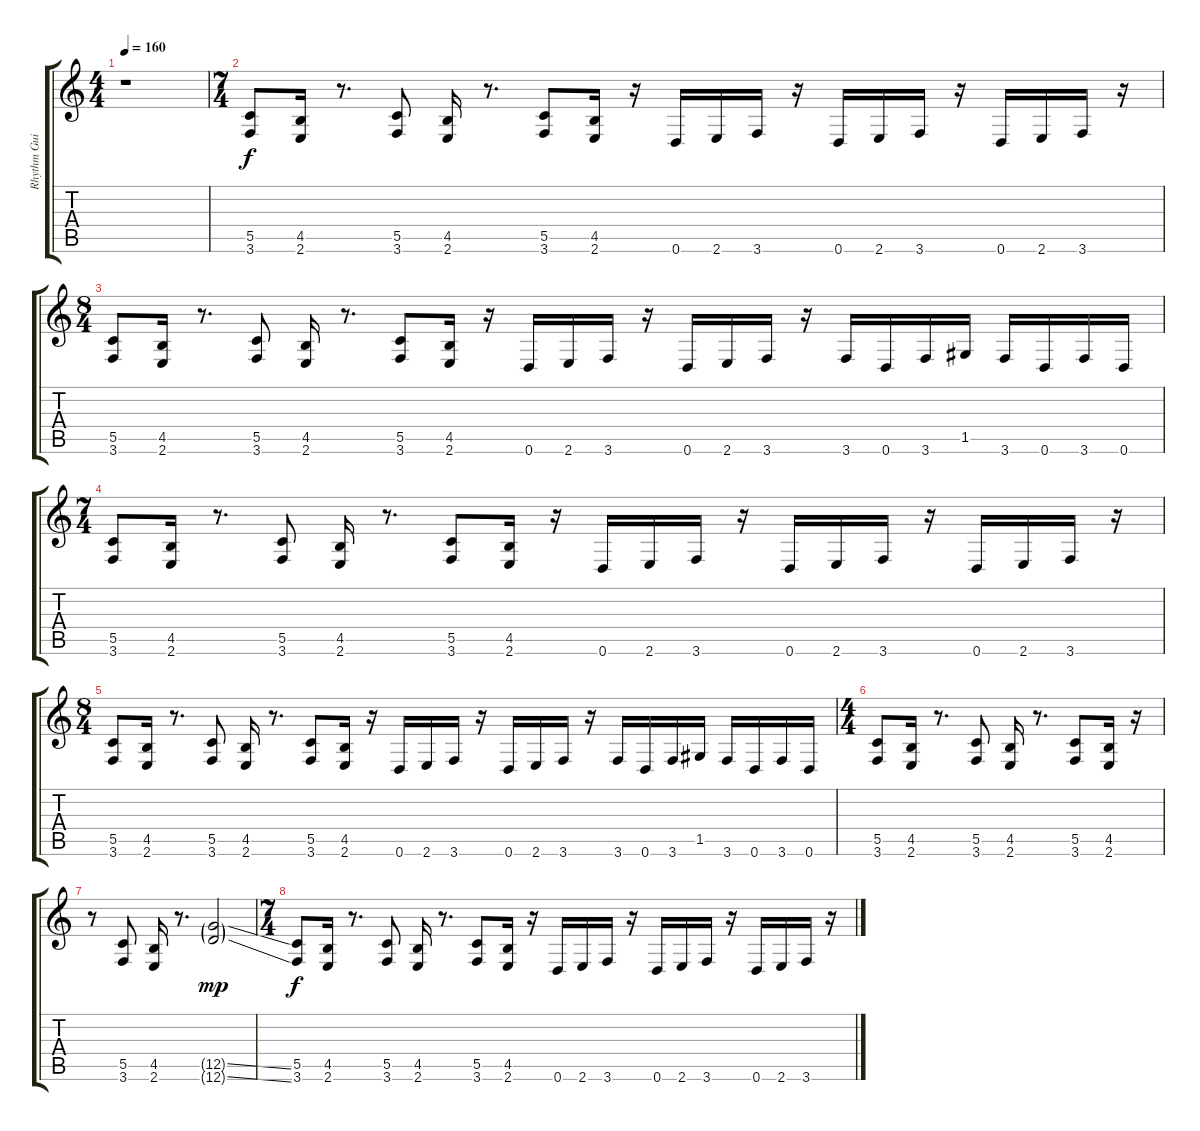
\track ("Rhythm Guitar" "Rhythm Gui") {instrument overdrivenguitar}
\staff {score tabs}
\tuning (D4 A3 F3 C3 G2 D2) {hide}
\ts (4 4)
\tempo 160
\clef g2
\ks c
r.1{dy f instrument overdrivenguitar} |
\ts (7 4)
(5.5 3.6).8 (4.5 2.6).16 r.8{d} (5.5 3.6).8 (4.5 2.6).16 r.8{d} (5.5 3.6).8 (4.5 2.6).16 r.16 0.6.16 2.6.16 3.6.16 r.16 0.6.16 2.6.16 3.6.16 r.16 0.6.16 2.6.16 3.6.16 r.16 |
\ts (8 4)
(5.5 3.6).8 (4.5 2.6).16 r.8{d} (5.5 3.6).8 (4.5 2.6).16 r.8{d} (5.5 3.6).8 (4.5 2.6).16 r.16 0.6.16 2.6.16 3.6.16 r.16 0.6.16 2.6.16 3.6.16 r.16 3.6.16 0.6.16 3.6.16 1.5.16 3.6.16 0.6.16 3.6.16 0.6.16 |
\ts (7 4)
(5.5 3.6).8 (4.5 2.6).16 r.8{d} (5.5 3.6).8 (4.5 2.6).16 r.8{d} (5.5 3.6).8 (4.5 2.6).16 r.16 0.6.16 2.6.16 3.6.16 r.16 0.6.16 2.6.16 3.6.16 r.16 0.6.16 2.6.16 3.6.16 r.16 |
\ts (8 4)
(5.5 3.6).8 (4.5 2.6).16 r.8{d} (5.5 3.6).8 (4.5 2.6).16 r.8{d} (5.5 3.6).8 (4.5 2.6).16 r.16 0.6.16 2.6.16 3.6.16 r.16 0.6.16 2.6.16 3.6.16 r.16 3.6.16 0.6.16 3.6.16 1.5.16 3.6.16 0.6.16 3.6.16 0.6.16 |
\ts (4 4)
(5.5 3.6).8 (4.5 2.6).16 r.8{d} (5.5 3.6).8 (4.5 2.6).16 r.8{d} (5.5 3.6).8 (4.5 2.6).16 r.16 |
r.8 (5.5 3.6).8 (4.5 2.6).16 r.8{d} (12.5{ss g} 12.6{ss g}).2{dy mp} |
\ts (7 4)
(5.5 3.6).8{dy f} (4.5 2.6).16 r.8{d} (5.5 3.6).8 (4.5 2.6).16 r.8{d} (5.5 3.6).8 (4.5 2.6).16 r.16 0.6.16 2.6.16 3.6.16 r.16 0.6.16 2.6.16 3.6.16 r.16 0.6.16 2.6.16 3.6.16 r.16
